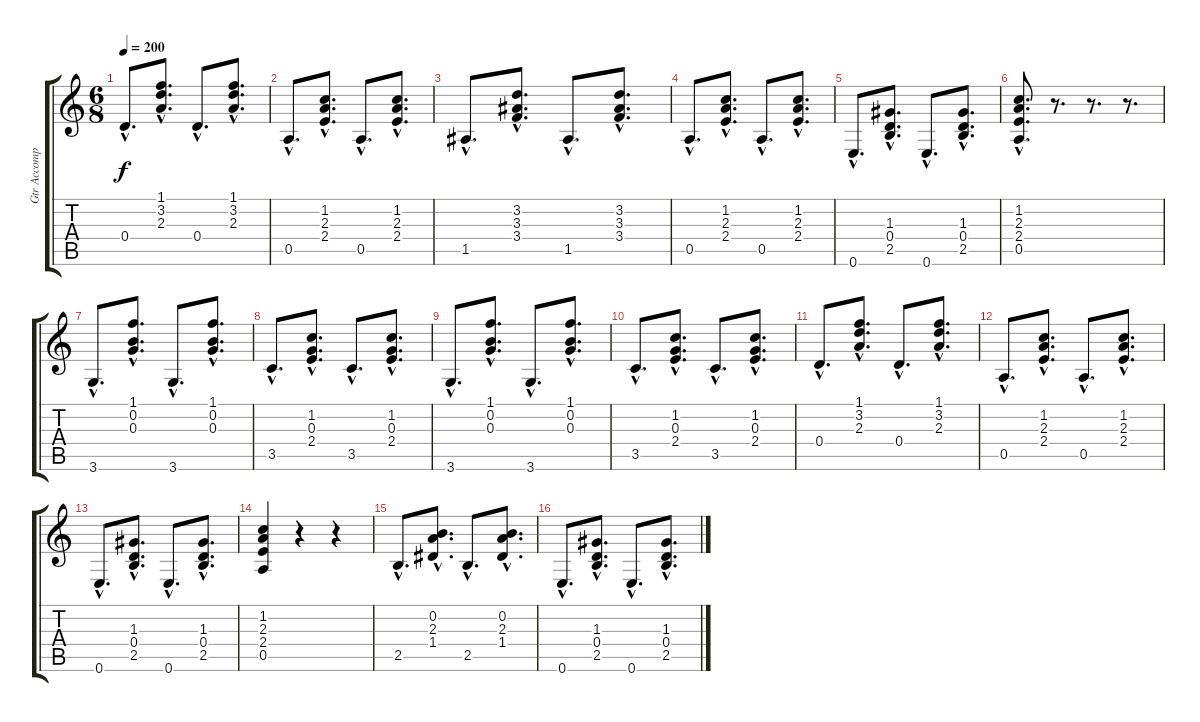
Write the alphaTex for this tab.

\track ("Gtr Accomp" "Gtr Accomp") {instrument acousticguitarnylon}
\staff {score tabs}
\tuning (E4 B3 G3 D3 A2 E2) {hide}
\ts (6 8)
\tempo 200
\clef g2
\ks c
0.4{hac}.8{d dy f} (1.1{hac} 3.2{hac} 2.3{hac}).8{d} 0.4{hac}.8{d} (1.1{hac} 3.2{hac} 2.3{hac}).8{d} |
0.5{hac}.8{d} (1.2{hac} 2.3{hac} 2.4{hac}).8{d} 0.5{hac}.8{d} (1.2{hac} 2.3{hac} 2.4{hac}).8{d} |
1.5{hac}.8{d} (3.2{hac} 3.3{hac} 3.4{hac}).8{d} 1.5{hac}.8{d} (3.2{hac} 3.3{hac} 3.4{hac}).8{d} |
0.5{hac}.8{d} (1.2{hac} 2.3{hac} 2.4{hac}).8{d} 0.5{hac}.8{d} (1.2{hac} 2.3{hac} 2.4{hac}).8{d} |
0.6{hac}.8{d} (1.3{hac} 0.4{hac} 2.5{hac}).8{d} 0.6{hac}.8{d} (1.3{hac} 0.4{hac} 2.5{hac}).8{d} |
(1.2{hac} 2.3{hac} 2.4{hac} 0.5{hac}).8{d} r.8{d} r.8{d} r.8{d} |
3.6{hac}.8{d} (1.1{hac} 0.2{hac} 0.3{hac}).8{d} 3.6{hac}.8{d} (1.1{hac} 0.2{hac} 0.3{hac}).8{d} |
3.5{hac}.8{d} (1.2{hac} 0.3{hac} 2.4{hac}).8{d} 3.5{hac}.8{d} (1.2{hac} 0.3{hac} 2.4{hac}).8{d} |
3.6{hac}.8{d} (1.1{hac} 0.2{hac} 0.3{hac}).8{d} 3.6{hac}.8{d} (1.1{hac} 0.2{hac} 0.3{hac}).8{d} |
3.5{hac}.8{d} (1.2{hac} 0.3{hac} 2.4{hac}).8{d} 3.5{hac}.8{d} (1.2{hac} 0.3{hac} 2.4{hac}).8{d} |
0.4{hac}.8{d} (1.1{hac} 3.2{hac} 2.3{hac}).8{d} 0.4{hac}.8{d} (1.1{hac} 3.2{hac} 2.3{hac}).8{d} |
0.5{hac}.8{d} (1.2{hac} 2.3{hac} 2.4{hac}).8{d} 0.5{hac}.8{d} (1.2{hac} 2.3{hac} 2.4{hac}).8{d} |
0.6{hac}.8{d} (1.3{hac} 0.4{hac} 2.5{hac}).8{d} 0.6{hac}.8{d} (1.3{hac} 0.4{hac} 2.5{hac}).8{d} |
(1.2 2.3 2.4 0.5).4 r.4 r.4 |
2.5{hac}.8{d} (0.2{hac} 2.3{hac} 1.4{hac}).8{d} 2.5{hac}.8{d} (0.2{hac} 2.3{hac} 1.4{hac}).8{d} |
0.6{hac}.8{d} (1.3{hac} 0.4{hac} 2.5{hac}).8{d} 0.6{hac}.8{d} (1.3{hac} 0.4{hac} 2.5{hac}).8{d}
